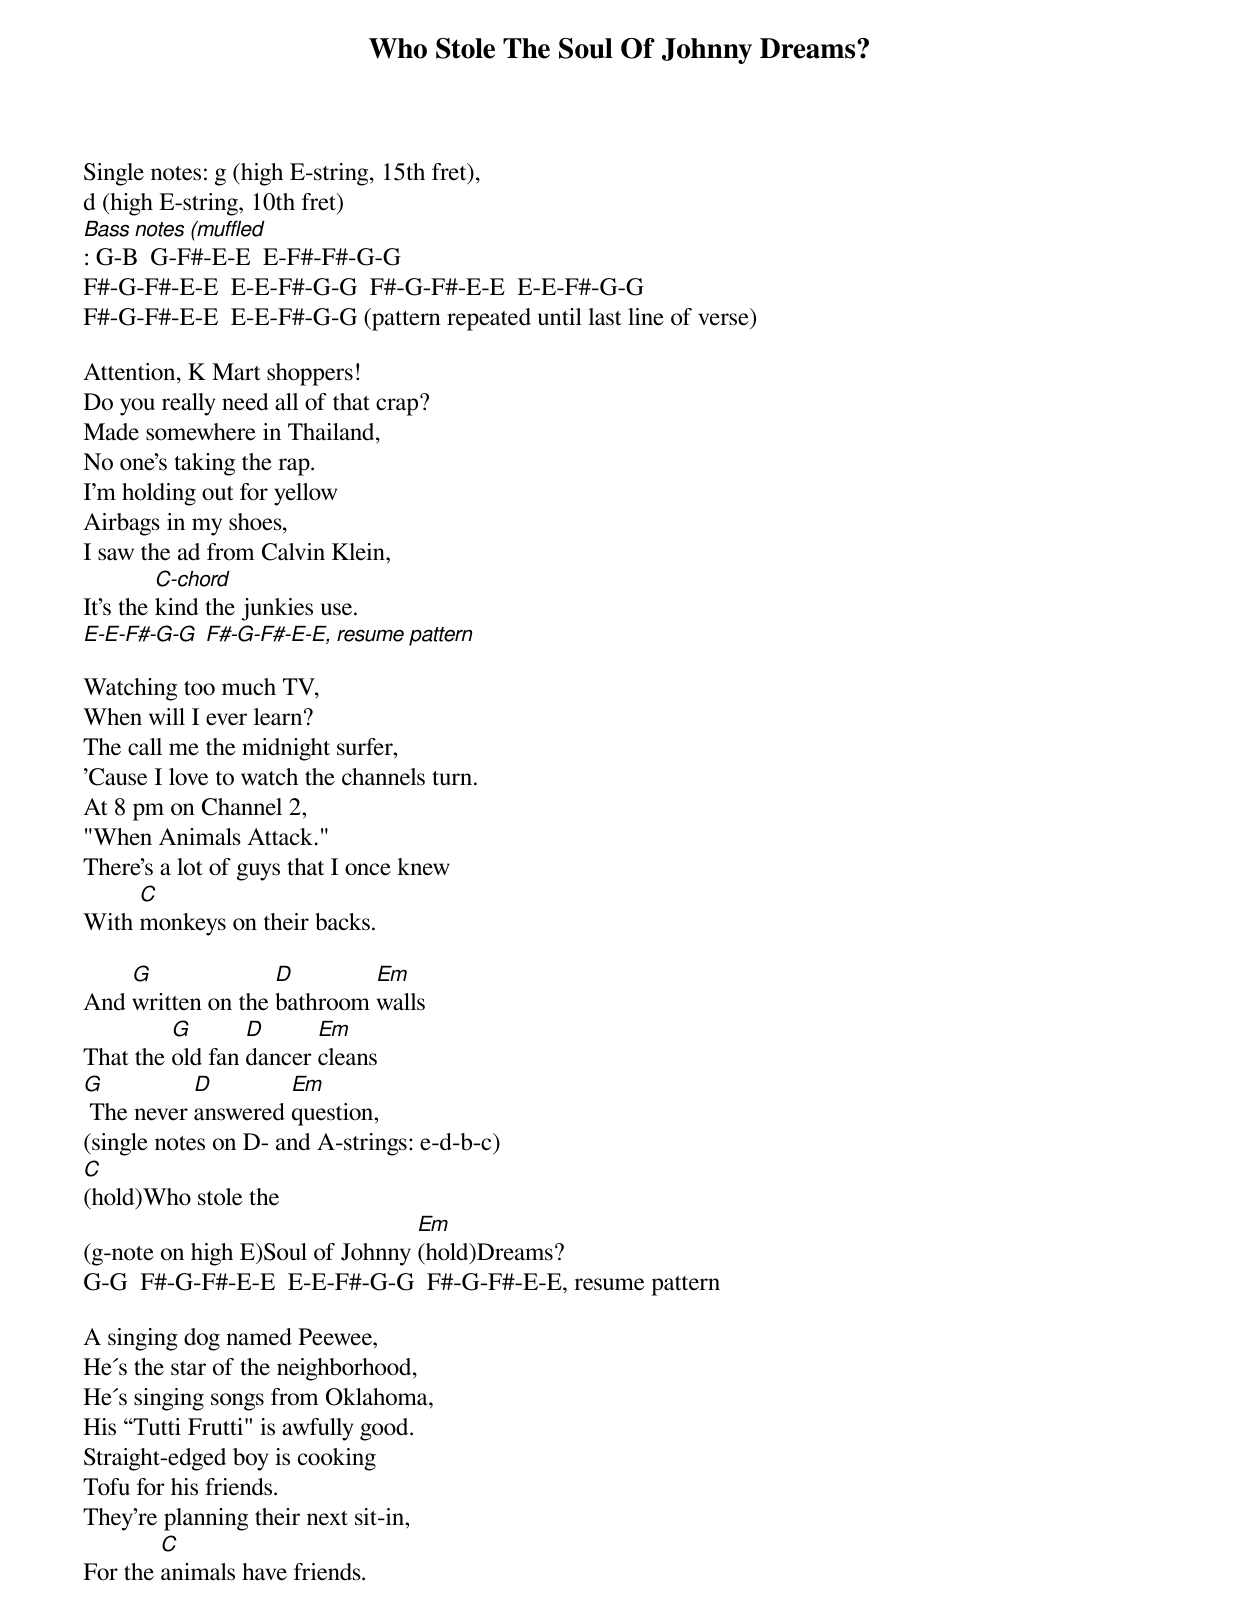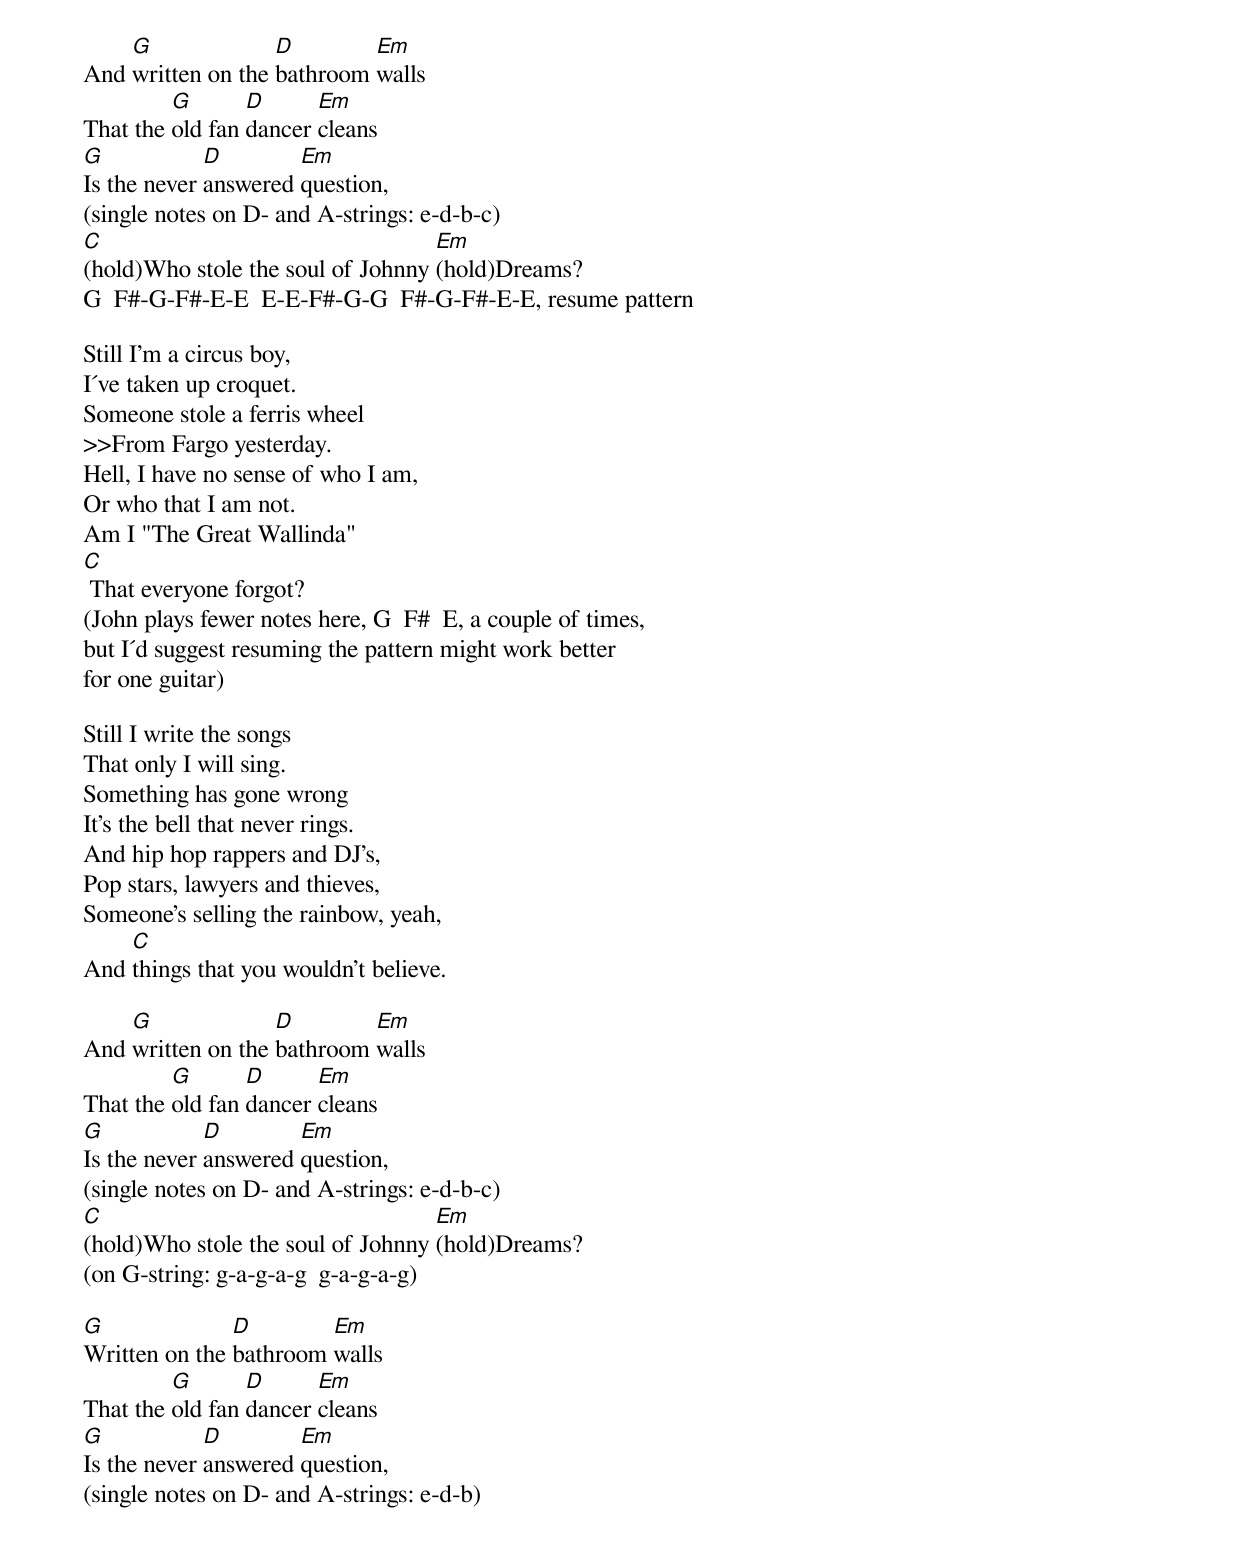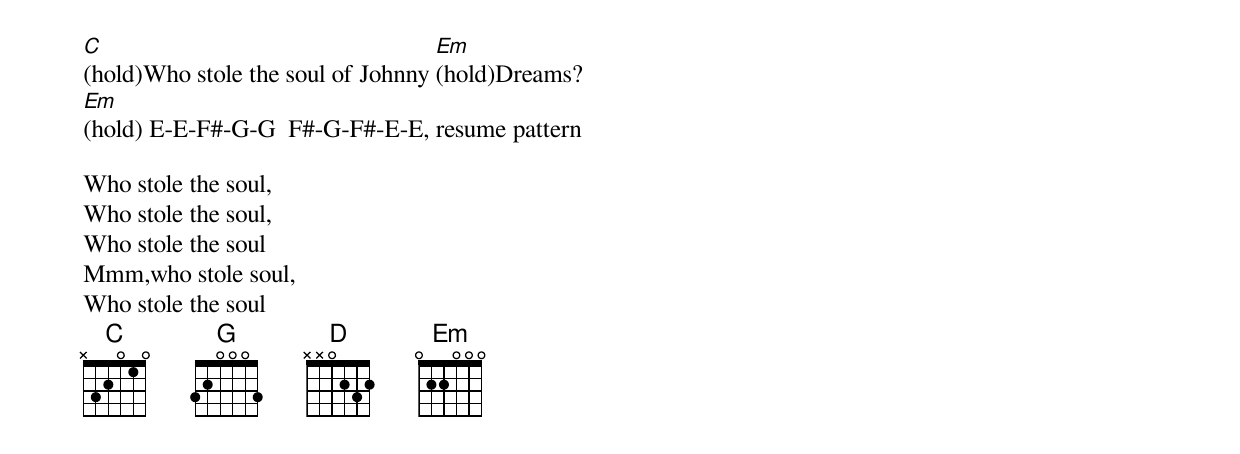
{title: Who Stole The Soul Of Johnny Dreams?}
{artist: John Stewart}
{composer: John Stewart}
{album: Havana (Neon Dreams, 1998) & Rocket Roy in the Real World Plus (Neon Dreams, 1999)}

Single notes: g (high E-string, 15th fret),
d (high E-string, 10th fret)
[Bass notes (muffled]: G-B  G-F#-E-E  E-F#-F#-G-G
F#-G-F#-E-E  E-E-F#-G-G  F#-G-F#-E-E  E-E-F#-G-G
F#-G-F#-E-E  E-E-F#-G-G (pattern repeated until last line of verse)

Attention, K Mart shoppers!
Do you really need all of that crap?
Made somewhere in Thailand,
No one's taking the rap.
I'm holding out for yellow
Airbags in my shoes,
I saw the ad from Calvin Klein,
It's the [C-chord]kind the junkies use.
[E-E-F#-G-G  F#-G-F#-E-E, resume pattern]

Watching too much TV,
When will I ever learn?
The call me the midnight surfer,
'Cause I love to watch the channels turn.
At 8 pm on Channel 2,
"When Animals Attack."
There's a lot of guys that I once knew
With [C]monkeys on their backs.

And [G]written on the [D]bathroom [Em]walls
That the [G]old fan [D]dancer [Em]cleans
[G] The never [D]answered [Em]question,
(single notes on D- and A-strings: e-d-b-c)
[C](hold)Who stole the
(g-note on high E)Soul of Johnny [Em](hold)Dreams?
G-G  F#-G-F#-E-E  E-E-F#-G-G  F#-G-F#-E-E, resume pattern

A singing dog named Peewee,
He´s the star of the neighborhood,
He´s singing songs from Oklahoma,
His “Tutti Frutti" is awfully good.
Straight-edged boy is cooking
Tofu for his friends.
They're planning their next sit-in,
For the [C]animals have friends.

And [G]written on the [D]bathroom [Em]walls
That the [G]old fan [D]dancer [Em]cleans
[G]Is the never [D]answered [Em]question,
(single notes on D- and A-strings: e-d-b-c)
[C](hold)Who stole the soul of Johnny [Em](hold)Dreams?
G  F#-G-F#-E-E  E-E-F#-G-G  F#-G-F#-E-E, resume pattern

Still I'm a circus boy,
I´ve taken up croquet.
Someone stole a ferris wheel
>>From Fargo yesterday.
Hell, I have no sense of who I am,
Or who that I am not.
Am I "The Great Wallinda"
[C] That everyone forgot?
(John plays fewer notes here, G  F#  E, a couple of times,
but I´d suggest resuming the pattern might work better
for one guitar)

Still I write the songs
That only I will sing.
Something has gone wrong
It's the bell that never rings.
And hip hop rappers and DJ's,
Pop stars, lawyers and thieves,
Someone's selling the rainbow, yeah,
And [C]things that you wouldn't believe.

And [G]written on the [D]bathroom [Em]walls
That the [G]old fan [D]dancer [Em]cleans
[G]Is the never [D]answered [Em]question,
(single notes on D- and A-strings: e-d-b-c)
[C](hold)Who stole the soul of Johnny [Em](hold)Dreams?
(on G-string: g-a-g-a-g  g-a-g-a-g)

[G]Written on the [D]bathroom [Em]walls
That the [G]old fan [D]dancer [Em]cleans
[G]Is the never [D]answered [Em]question,
(single notes on D- and A-strings: e-d-b)
[C](hold)Who stole the soul of Johnny [Em](hold)Dreams?
[Em](hold) E-E-F#-G-G  F#-G-F#-E-E, resume pattern

Who stole the soul,
Who stole the soul,
Who stole the soul
Mmm,who stole soul,
Who stole the soul
